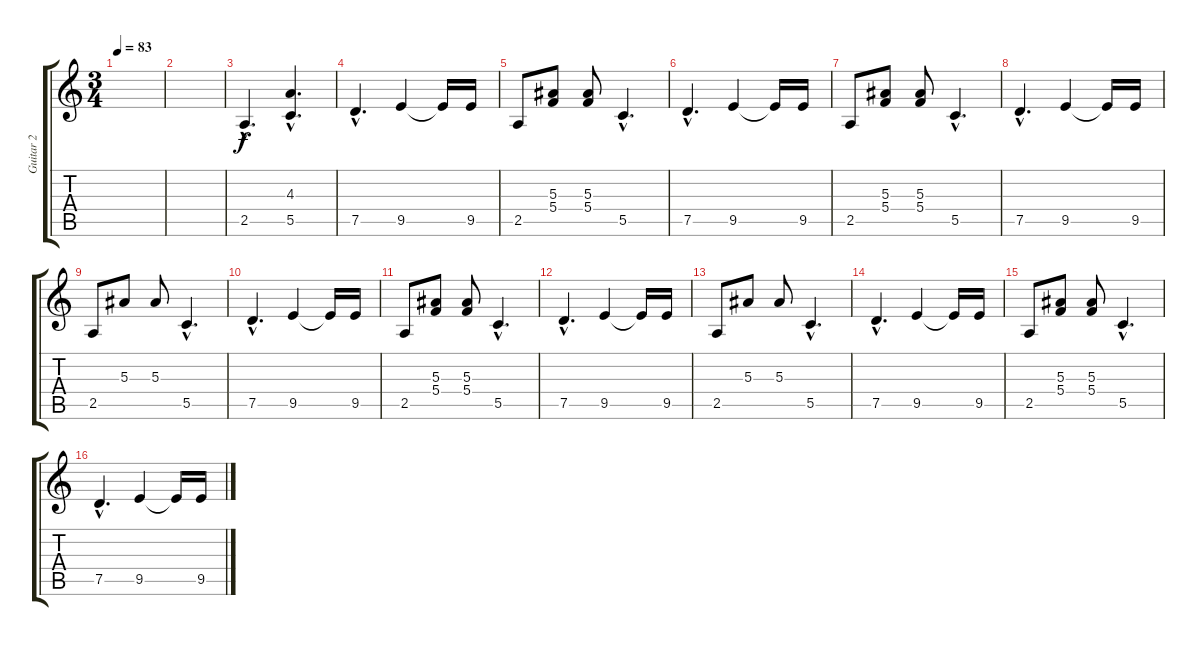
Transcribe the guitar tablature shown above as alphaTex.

\track ("Guitar 2" "Guitar 2") {instrument acousticguitarsteel}
\staff {score tabs}
\tuning (D4 A3 F3 C3 G2 D2) {hide}
\ts (3 4)
\tempo 83
\clef g2
\ks c
|
|
2.5{hac}.4{d} (4.3{hac} 5.5{hac}).4{d} |
7.5{hac}.4{d} 9.5.4 9.5{t}.16 9.5.16 |
2.5.8 (5.3 5.4).8 (5.3 5.4).8 5.5{hac}.4{d} |
7.5{hac}.4{d} 9.5.4 9.5{t}.16 9.5.16 |
2.5.8 (5.3 5.4).8 (5.3 5.4).8 5.5{hac}.4{d} |
7.5{hac}.4{d} 9.5.4 9.5{t}.16 9.5.16 |
2.5.8 5.3.8 5.3.8 5.5{hac}.4{d} |
7.5{hac}.4{d} 9.5.4 9.5{t}.16 9.5.16 |
2.5.8 (5.3 5.4).8 (5.3 5.4).8 5.5{hac}.4{d} |
7.5{hac}.4{d} 9.5.4 9.5{t}.16 9.5.16 |
2.5.8 5.3.8 5.3.8 5.5{hac}.4{d} |
7.5{hac}.4{d} 9.5.4 9.5{t}.16 9.5.16 |
2.5.8 (5.3 5.4).8 (5.3 5.4).8 5.5{hac}.4{d} |
7.5{hac}.4{d} 9.5.4 9.5{t}.16 9.5.16
